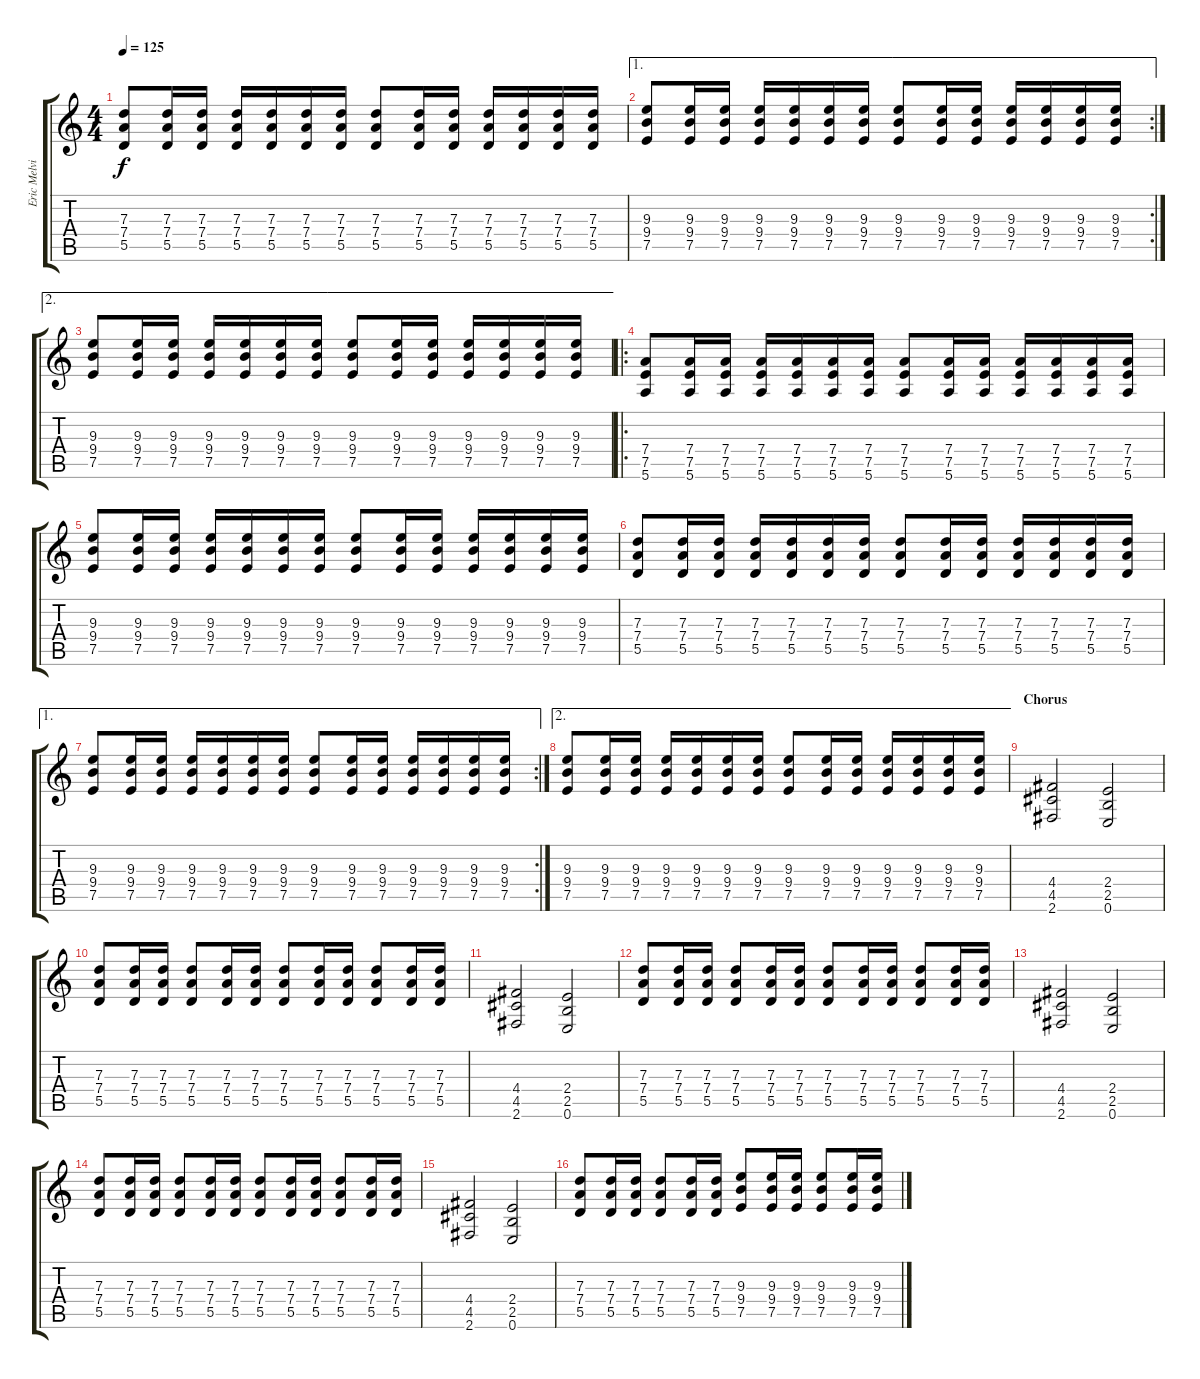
\track ("Eric Melvin" "Eric Melvi") {instrument distortionguitar}
\staff {score tabs}
\tuning (E4 B3 G3 D3 A2 E2) {hide}
\ts (4 4)
\tempo 125
\clef g2
\ks c
(7.3 7.4 5.5).8{dy f} (7.3 7.4 5.5).16 (7.3 7.4 5.5).16 (7.3 7.4 5.5).16 (7.3 7.4 5.5).16 (7.3 7.4 5.5).16 (7.3 7.4 5.5).16 (7.3 7.4 5.5).8 (7.3 7.4 5.5).16 (7.3 7.4 5.5).16 (7.3 7.4 5.5).16 (7.3 7.4 5.5).16 (7.3 7.4 5.5).16 (7.3 7.4 5.5).16 |
\ae 1
\rc 2
(9.3 9.4 7.5).8 (9.3 9.4 7.5).16 (9.3 9.4 7.5).16 (9.3 9.4 7.5).16 (9.3 9.4 7.5).16 (9.3 9.4 7.5).16 (9.3 9.4 7.5).16 (9.3 9.4 7.5).8 (9.3 9.4 7.5).16 (9.3 9.4 7.5).16 (9.3 9.4 7.5).16 (9.3 9.4 7.5).16 (9.3 9.4 7.5).16 (9.3 9.4 7.5).16 |
\ae 2
(9.3 9.4 7.5).8 (9.3 9.4 7.5).16 (9.3 9.4 7.5).16 (9.3 9.4 7.5).16 (9.3 9.4 7.5).16 (9.3 9.4 7.5).16 (9.3 9.4 7.5).16 (9.3 9.4 7.5).8 (9.3 9.4 7.5).16 (9.3 9.4 7.5).16 (9.3 9.4 7.5).16 (9.3 9.4 7.5).16 (9.3 9.4 7.5).16 (9.3 9.4 7.5).16 |
\ro
(7.4 7.5 5.6).8 (7.4 7.5 5.6).16 (7.4 7.5 5.6).16 (7.4 7.5 5.6).16 (7.4 7.5 5.6).16 (7.4 7.5 5.6).16 (7.4 7.5 5.6).16 (7.4 7.5 5.6).8 (7.4 7.5 5.6).16 (7.4 7.5 5.6).16 (7.4 7.5 5.6).16 (7.4 7.5 5.6).16 (7.4 7.5 5.6).16 (7.4 7.5 5.6).16 |
(9.3 9.4 7.5).8 (9.3 9.4 7.5).16 (9.3 9.4 7.5).16 (9.3 9.4 7.5).16 (9.3 9.4 7.5).16 (9.3 9.4 7.5).16 (9.3 9.4 7.5).16 (9.3 9.4 7.5).8 (9.3 9.4 7.5).16 (9.3 9.4 7.5).16 (9.3 9.4 7.5).16 (9.3 9.4 7.5).16 (9.3 9.4 7.5).16 (9.3 9.4 7.5).16 |
(7.3 7.4 5.5).8 (7.3 7.4 5.5).16 (7.3 7.4 5.5).16 (7.3 7.4 5.5).16 (7.3 7.4 5.5).16 (7.3 7.4 5.5).16 (7.3 7.4 5.5).16 (7.3 7.4 5.5).8 (7.3 7.4 5.5).16 (7.3 7.4 5.5).16 (7.3 7.4 5.5).16 (7.3 7.4 5.5).16 (7.3 7.4 5.5).16 (7.3 7.4 5.5).16 |
\ae 1
\rc 2
(9.3 9.4 7.5).8 (9.3 9.4 7.5).16 (9.3 9.4 7.5).16 (9.3 9.4 7.5).16 (9.3 9.4 7.5).16 (9.3 9.4 7.5).16 (9.3 9.4 7.5).16 (9.3 9.4 7.5).8 (9.3 9.4 7.5).16 (9.3 9.4 7.5).16 (9.3 9.4 7.5).16 (9.3 9.4 7.5).16 (9.3 9.4 7.5).16 (9.3 9.4 7.5).16 |
\ae 2
(9.3 9.4 7.5).8 (9.3 9.4 7.5).16 (9.3 9.4 7.5).16 (9.3 9.4 7.5).16 (9.3 9.4 7.5).16 (9.3 9.4 7.5).16 (9.3 9.4 7.5).16 (9.3 9.4 7.5).8 (9.3 9.4 7.5).16 (9.3 9.4 7.5).16 (9.3 9.4 7.5).16 (9.3 9.4 7.5).16 (9.3 9.4 7.5).16 (9.3 9.4 7.5).16 |
\section ("" "Chorus")
(4.4 4.5 2.6).2 (2.4 2.5 0.6).2 |
(7.3 7.4 5.5).8 (7.3 7.4 5.5).16 (7.3 7.4 5.5).16 (7.3 7.4 5.5).8 (7.3 7.4 5.5).16 (7.3 7.4 5.5).16 (7.3 7.4 5.5).8 (7.3 7.4 5.5).16 (7.3 7.4 5.5).16 (7.3 7.4 5.5).8 (7.3 7.4 5.5).16 (7.3 7.4 5.5).16 |
(4.4 4.5 2.6).2 (2.4 2.5 0.6).2 |
(7.3 7.4 5.5).8 (7.3 7.4 5.5).16 (7.3 7.4 5.5).16 (7.3 7.4 5.5).8 (7.3 7.4 5.5).16 (7.3 7.4 5.5).16 (7.3 7.4 5.5).8 (7.3 7.4 5.5).16 (7.3 7.4 5.5).16 (7.3 7.4 5.5).8 (7.3 7.4 5.5).16 (7.3 7.4 5.5).16 |
(4.4 4.5 2.6).2 (2.4 2.5 0.6).2 |
(7.3 7.4 5.5).8 (7.3 7.4 5.5).16 (7.3 7.4 5.5).16 (7.3 7.4 5.5).8 (7.3 7.4 5.5).16 (7.3 7.4 5.5).16 (7.3 7.4 5.5).8 (7.3 7.4 5.5).16 (7.3 7.4 5.5).16 (7.3 7.4 5.5).8 (7.3 7.4 5.5).16 (7.3 7.4 5.5).16 |
(4.4 4.5 2.6).2 (2.4 2.5 0.6).2 |
(7.3 7.4 5.5).8 (7.3 7.4 5.5).16 (7.3 7.4 5.5).16 (7.3 7.4 5.5).8 (7.3 7.4 5.5).16 (7.3 7.4 5.5).16 (9.3 9.4 7.5).8 (9.3 9.4 7.5).16 (9.3 9.4 7.5).16 (9.3 9.4 7.5).8 (9.3 9.4 7.5).16 (9.3 9.4 7.5).16
